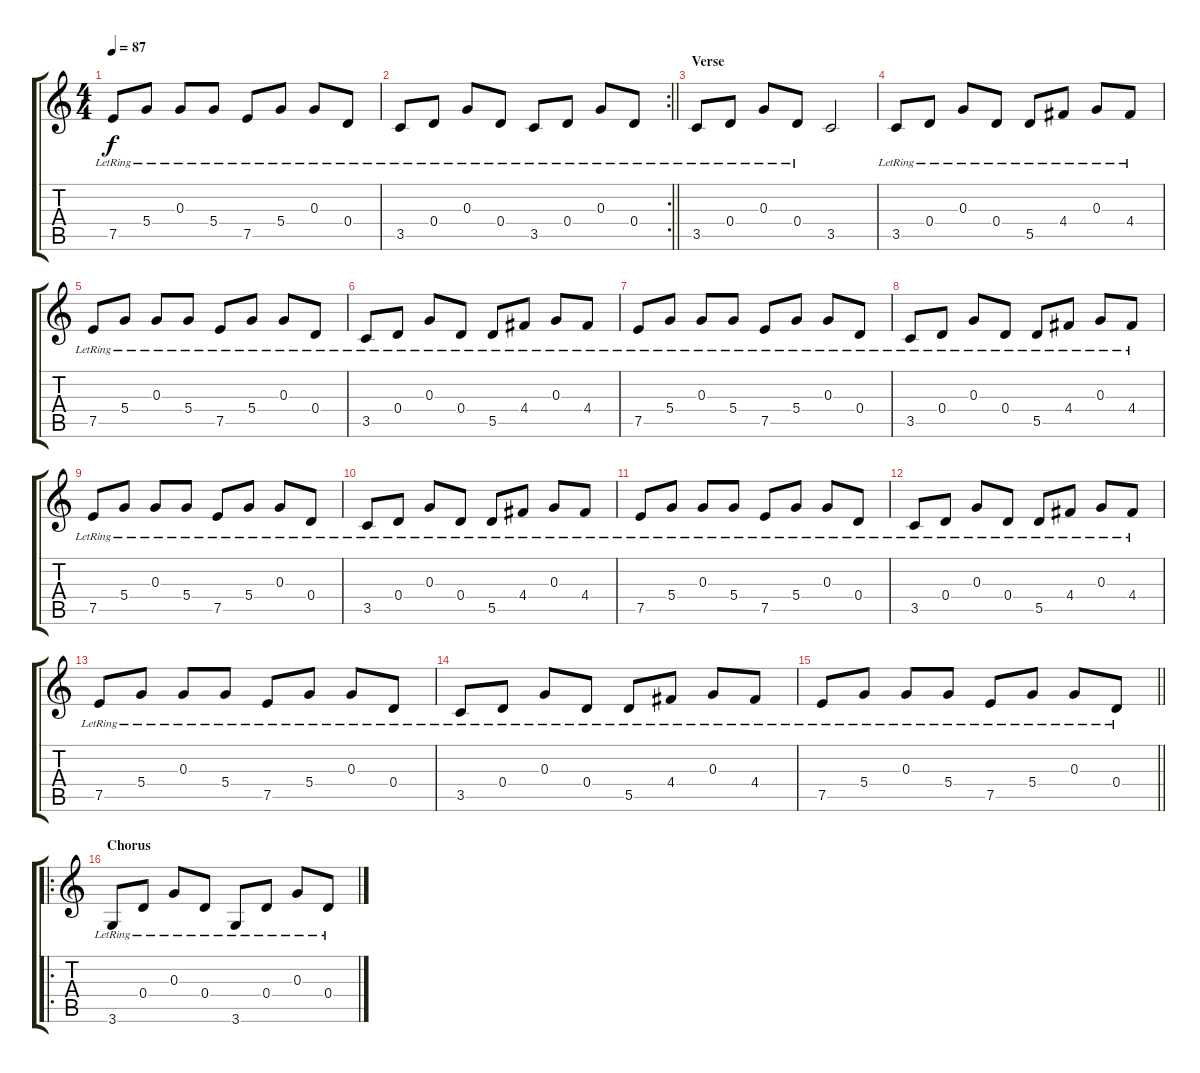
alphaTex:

\track "" {instrument acousticguitarsteel}
\staff {score tabs}
\tuning (E4 B3 G3 D3 A2 E2) {hide}
\ts (4 4)
\tempo 87
\clef g2
\ks c
7.5{lr}.8{dy f} 5.4{lr}.8 0.3{lr}.8 5.4{lr}.8 7.5{lr}.8 5.4{lr}.8 0.3{lr}.8 0.4{lr}.8 |
\rc 2
\barLineRight lightlight
3.5{lr}.8 0.4{lr}.8 0.3{lr}.8 0.4{lr}.8 3.5{lr}.8 0.4{lr}.8 0.3{lr}.8 0.4{lr}.8 |
\section ("" "Verse")
3.5{lr}.8 0.4{lr}.8 0.3{lr}.8 0.4{lr}.8 3.5.2 |
3.5{lr}.8 0.4{lr}.8 0.3{lr}.8 0.4{lr}.8 5.5{lr}.8 4.4{lr}.8 0.3{lr}.8 4.4{lr}.8 |
7.5{lr}.8 5.4{lr}.8 0.3{lr}.8 5.4{lr}.8 7.5{lr}.8 5.4{lr}.8 0.3{lr}.8 0.4{lr}.8 |
3.5{lr}.8 0.4{lr}.8 0.3{lr}.8 0.4{lr}.8 5.5{lr}.8 4.4{lr}.8 0.3{lr}.8 4.4{lr}.8 |
7.5{lr}.8 5.4{lr}.8 0.3{lr}.8 5.4{lr}.8 7.5{lr}.8 5.4{lr}.8 0.3{lr}.8 0.4{lr}.8 |
3.5{lr}.8 0.4{lr}.8 0.3{lr}.8 0.4{lr}.8 5.5{lr}.8 4.4{lr}.8 0.3{lr}.8 4.4{lr}.8 |
7.5{lr}.8 5.4{lr}.8 0.3{lr}.8 5.4{lr}.8 7.5{lr}.8 5.4{lr}.8 0.3{lr}.8 0.4{lr}.8 |
3.5{lr}.8 0.4{lr}.8 0.3{lr}.8 0.4{lr}.8 5.5{lr}.8 4.4{lr}.8 0.3{lr}.8 4.4{lr}.8 |
7.5{lr}.8 5.4{lr}.8 0.3{lr}.8 5.4{lr}.8 7.5{lr}.8 5.4{lr}.8 0.3{lr}.8 0.4{lr}.8 |
3.5{lr}.8 0.4{lr}.8 0.3{lr}.8 0.4{lr}.8 5.5{lr}.8 4.4{lr}.8 0.3{lr}.8 4.4{lr}.8 |
7.5{lr}.8 5.4{lr}.8 0.3{lr}.8 5.4{lr}.8 7.5{lr}.8 5.4{lr}.8 0.3{lr}.8 0.4{lr}.8 |
3.5{lr}.8 0.4{lr}.8 0.3{lr}.8 0.4{lr}.8 5.5{lr}.8 4.4{lr}.8 0.3{lr}.8 4.4{lr}.8 |
\barLineRight lightlight
7.5{lr}.8 5.4{lr}.8 0.3{lr}.8 5.4{lr}.8 7.5{lr}.8 5.4{lr}.8 0.3{lr}.8 0.4{lr}.8 |
\ro
\section ("" "Chorus")
3.6{lr}.8 0.4{lr}.8 0.3{lr}.8 0.4{lr}.8 3.6{lr}.8 0.4{lr}.8 0.3{lr}.8 0.4{lr}.8
